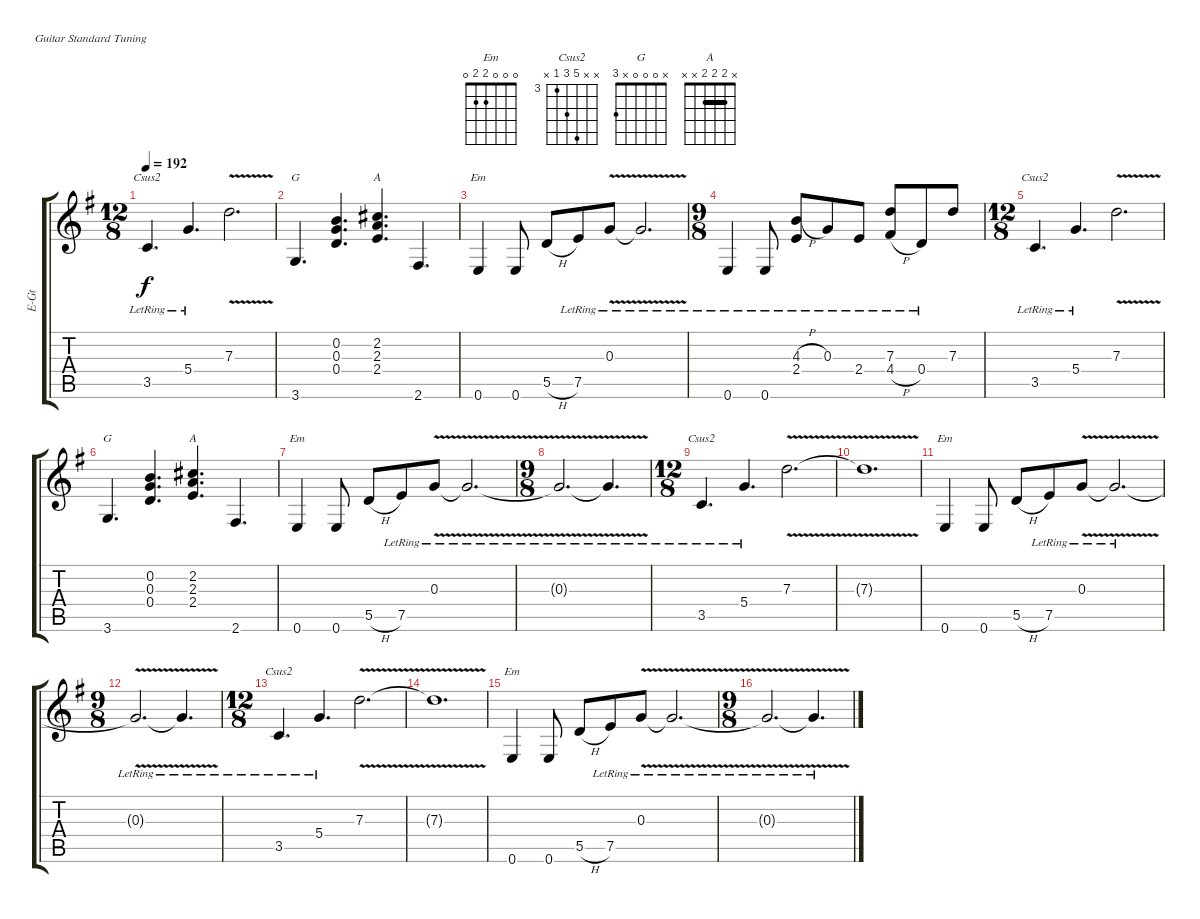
\defaultSystemsLayout 4
\bracketExtendMode groupsimilarinstruments
\otherSystemsTrackNameOrientation horizontal
\track ("Clean Guitar" "E-Gt") {multiBarRest instrument electricguitarclean}
\staff {score tabs}
\tuning (E4 B3 G3 D3 A2 E2)
\chord ("Em" 0 0 0 2 2 0) {showfingering false}
\chord ("Csus2" x x 7 5 3 x) {firstfret 3 showfingering false}
\chord ("G" x 0 0 0 x 3) {showfingering false}
\chord ("A" x 2 2 2 x x) {showfingering false barre (2 2)}
\ts (12 8)
\beaming (8 3 3 3 3)
\tempo 192
\clef g2
\ks g
3.5{lr acc forcenatural}.4{d ch "Csus2" dy f beam Up} 5.4{lr acc forcenatural}.4{d beam Up} 7.3{v acc forcenatural}.2{d beam Down} |
3.6{acc forcenatural}.4{d ch "G" beam Up} (0.4{acc forcenatural} 0.3{acc forcenatural} 0.2{acc forcenatural}).4{d beam Up} (2.2{acc #} 2.3{acc forcenatural} 2.4{acc forcenatural}).4{d ch "A" beam Up} 2.6{acc #}.4{d beam Up} |
0.6{acc forcenatural}.4{ch "Em" beam Up} 0.6{acc forcenatural}.8{beam Up} 5.5{h acc forcenatural}.8{beam Up} 7.5{lr acc forcenatural}.8{beam Up} 0.3{v lr acc forcenatural}.8{beam Up} 0.3{v lr t acc forcenatural}.2{d beam Up} |
\ts (9 8)
\beaming (8 3 3 3 3)
0.6{lr acc forcenatural}.4{beam Up} 0.6{lr acc forcenatural}.8{beam Up} (2.4{lr acc forcenatural} 4.3{h lr acc forcenatural}).8{beam Up} 0.3{lr acc forcenatural}.8{beam Up} 2.4{lr acc forcenatural}.8{beam Up} (4.4{h lr acc #} 7.3{lr acc forcenatural}).8{beam Up} 0.4{lr acc forcenatural}.8{beam Up} 7.3{acc forcenatural}.8{beam Up} |
\ts (12 8)
\beaming (8 3 3 3 3)
3.5{lr acc forcenatural}.4{d ch "Csus2" beam Up} 5.4{lr acc forcenatural}.4{d beam Up} 7.3{v acc forcenatural}.2{d beam Down} |
3.6{acc forcenatural}.4{d ch "G" beam Up} (0.4{acc forcenatural} 0.3{acc forcenatural} 0.2{acc forcenatural}).4{d beam Up} (2.2{acc #} 2.3{acc forcenatural} 2.4{acc forcenatural}).4{d ch "A" beam Up} 2.6{acc #}.4{d beam Up} |
0.6{acc forcenatural}.4{ch "Em" beam Up} 0.6{acc forcenatural}.8{beam Up} 5.5{h acc forcenatural}.8{beam Up} 7.5{lr acc forcenatural}.8{beam Up} 0.3{v lr acc forcenatural}.8{beam Up} 0.3{v lr t acc forcenatural}.2{d beam Up} |
\ts (9 8)
\beaming (8 3 3 3 3)
0.3{v lr t acc forcenatural}.2{d beam Up} 0.3{v lr t acc forcenatural}.4{d beam Up} |
\ts (12 8)
\beaming (8 3 3 3 3)
3.5{lr acc forcenatural}.4{d ch "Csus2" beam Up} 5.4{lr acc forcenatural}.4{d beam Up} 7.3{v acc forcenatural}.2{d beam Down} |
7.3{v t acc forcenatural}.1{d beam Down} |
0.6{acc forcenatural}.4{ch "Em" beam Up} 0.6{acc forcenatural}.8{beam Up} 5.5{h acc forcenatural}.8{beam Up} 7.5{lr acc forcenatural}.8{beam Up} 0.3{v lr acc forcenatural}.8{beam Up} 0.3{v lr t acc forcenatural}.2{d beam Up} |
\ts (9 8)
\beaming (8 3 3 3 3)
0.3{v lr t acc forcenatural}.2{d beam Up} 0.3{v lr t acc forcenatural}.4{d beam Up} |
\ts (12 8)
\beaming (8 3 3 3 3)
3.5{lr acc forcenatural}.4{d ch "Csus2" beam Up} 5.4{lr acc forcenatural}.4{d beam Up} 7.3{v acc forcenatural}.2{d beam Down} |
7.3{v t acc forcenatural}.1{d beam Down} |
0.6{acc forcenatural}.4{ch "Em" beam Up} 0.6{acc forcenatural}.8{beam Up} 5.5{h acc forcenatural}.8{beam Up} 7.5{lr acc forcenatural}.8{beam Up} 0.3{v lr acc forcenatural}.8{beam Up} 0.3{v lr t acc forcenatural}.2{d beam Up} |
\ts (9 8)
\beaming (8 3 3 3 3)
0.3{v lr t acc forcenatural}.2{d beam Up} 0.3{v lr t acc forcenatural}.4{d beam Up}
